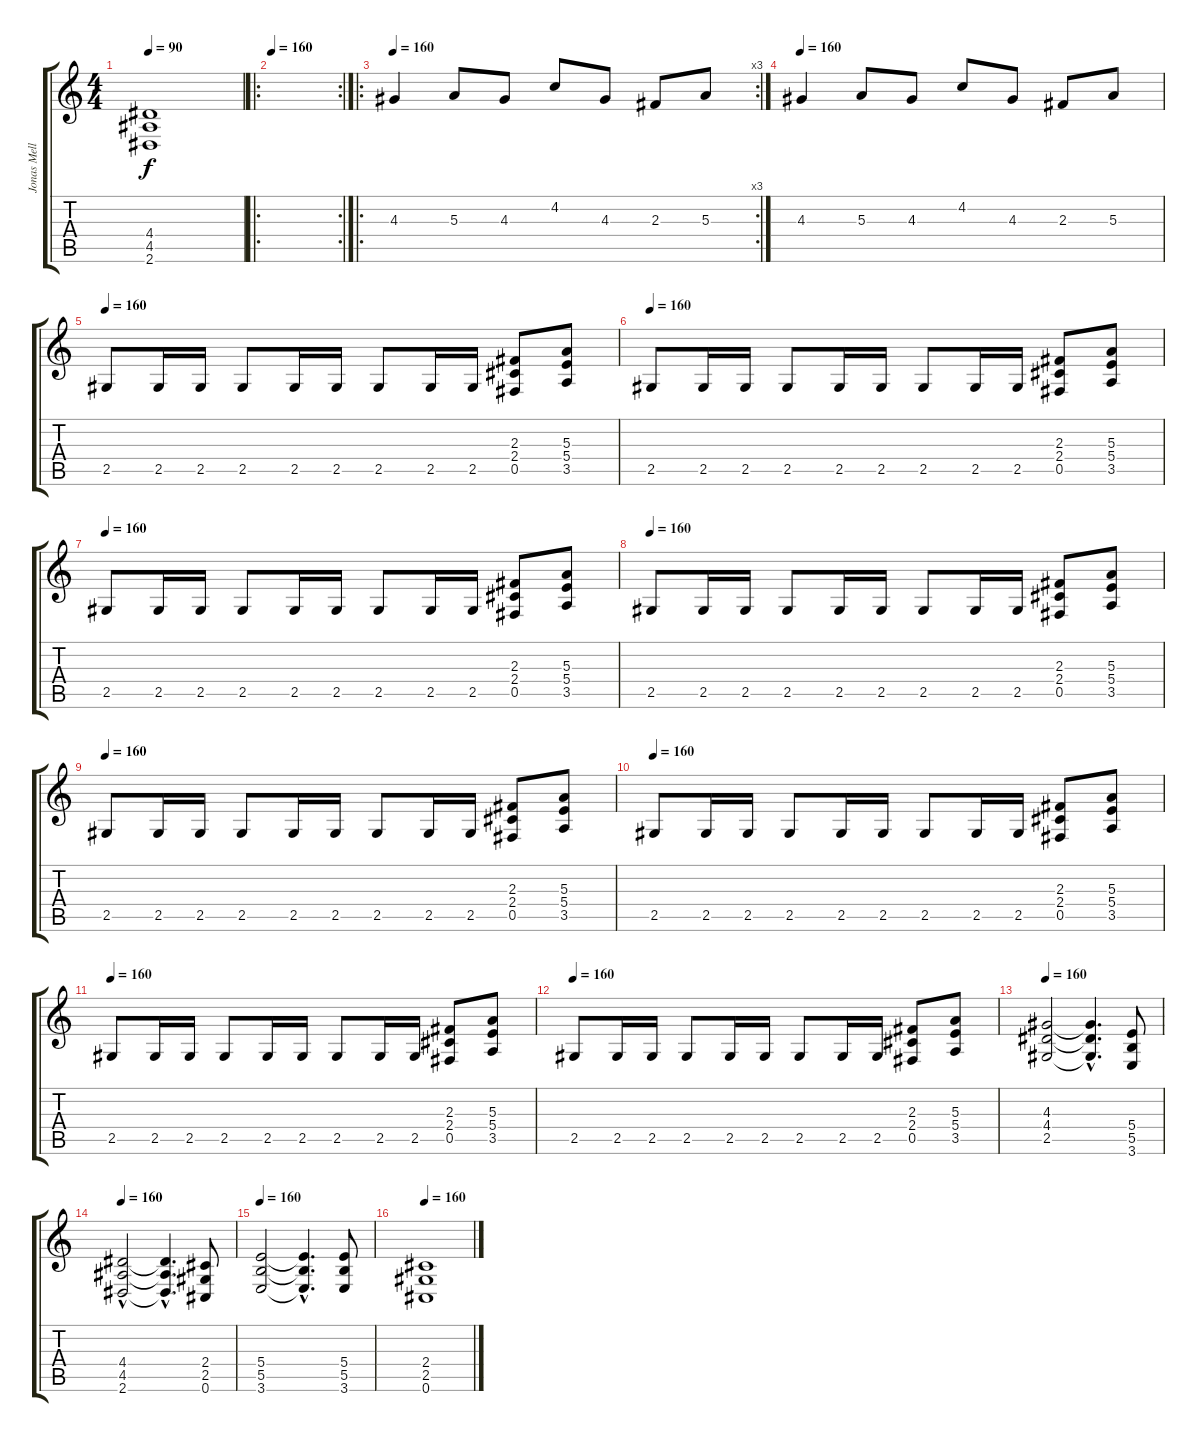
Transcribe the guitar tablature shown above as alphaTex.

\track ("Jonas Mellberg (Guitar)" "Jonas Mell") {instrument distortionguitar}
\staff {score tabs}
\tuning (Db4 Ab3 E3 B2 Gb2 Db2) {hide}
\ts (4 4)
\tempo 90
\clef g2
\ks c
(4.4 4.5 2.6).1{dy f} |
\ro
\rc 2
\tempo 160
|
\ro
\rc 3
\tempo 160
4.3.4{volume 16 balance 16} 5.3.8 4.3.8 4.2.8 4.3.8 2.3.8 5.3.8 |
\tempo 160
4.3.4 5.3.8 4.3.8 4.2.8 4.3.8 2.3.8 5.3.8 |
\tempo 160
2.5.8{instrument distortionguitar} 2.5.16 2.5.16 2.5.8 2.5.16 2.5.16 2.5.8 2.5.16 2.5.16 (2.3 2.4 0.5).8 (5.3 5.4 3.5).8 |
\tempo 160
2.5.8{instrument distortionguitar} 2.5.16 2.5.16 2.5.8 2.5.16 2.5.16 2.5.8 2.5.16 2.5.16 (2.3 2.4 0.5).8 (5.3 5.4 3.5).8 |
\tempo 160
2.5.8{instrument distortionguitar} 2.5.16 2.5.16 2.5.8 2.5.16 2.5.16 2.5.8 2.5.16 2.5.16 (2.3 2.4 0.5).8 (5.3 5.4 3.5).8 |
\tempo 160
2.5.8{instrument distortionguitar} 2.5.16 2.5.16 2.5.8 2.5.16 2.5.16 2.5.8 2.5.16 2.5.16 (2.3 2.4 0.5).8 (5.3 5.4 3.5).8 |
\tempo 160
2.5.8{instrument distortionguitar} 2.5.16 2.5.16 2.5.8 2.5.16 2.5.16 2.5.8 2.5.16 2.5.16 (2.3 2.4 0.5).8 (5.3 5.4 3.5).8 |
\tempo 160
2.5.8{instrument distortionguitar} 2.5.16 2.5.16 2.5.8 2.5.16 2.5.16 2.5.8 2.5.16 2.5.16 (2.3 2.4 0.5).8 (5.3 5.4 3.5).8 |
\tempo 160
2.5.8{instrument distortionguitar} 2.5.16 2.5.16 2.5.8 2.5.16 2.5.16 2.5.8 2.5.16 2.5.16 (2.3 2.4 0.5).8 (5.3 5.4 3.5).8 |
\tempo 160
2.5.8{instrument distortionguitar} 2.5.16 2.5.16 2.5.8 2.5.16 2.5.16 2.5.8 2.5.16 2.5.16 (2.3 2.4 0.5).8 (5.3 5.4 3.5).8 |
\tempo 160
(4.3 4.4 2.5).2 (4.3{hac t} 4.4{hac t} 2.5{hac t}).4{d} (5.4 5.5 3.6).8 |
\tempo 160
(4.4 4.5 2.6{hac}).2 (4.4{hac t} 4.5{hac t} 2.6{hac t}).4{d} (2.4 2.5 0.6).8 |
\tempo 160
(5.4 5.5 3.6).2 (5.4{hac t} 5.5{hac t} 3.6{hac t}).4{d} (5.4 5.5 3.6).8 |
\tempo 160
(2.4 2.5 0.6).1
